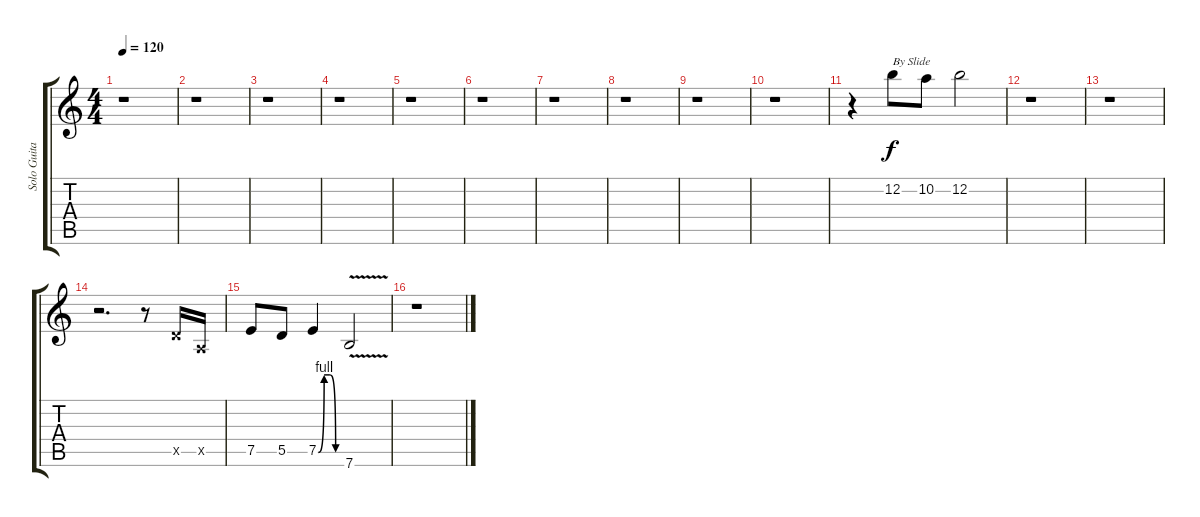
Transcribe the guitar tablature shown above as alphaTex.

\track ("Solo Guitar" "Solo Guita") {instrument distortionguitar}
\staff {score tabs}
\tuning (E4 B3 G3 D3 A2 E2) {hide}
\ts (4 4)
\tempo 120
\clef g2
\ks c
r.1{dy f} |
r.1 |
r.1 |
r.1 |
r.1 |
r.1 |
r.1 |
r.1 |
r.1 |
r.1 |
r.4 12.2.8{txt "By Slide"} 10.2.8 12.2.2 |
r.1 |
r.1 |
r.2{d} r.8 5.5{x}.16 0.5{x}.16 |
7.5.8 5.5.8 7.5{be (custom 0 0 15 4 30 4 45 0 60 0)}.4 7.6{v}.2 |
r.1
